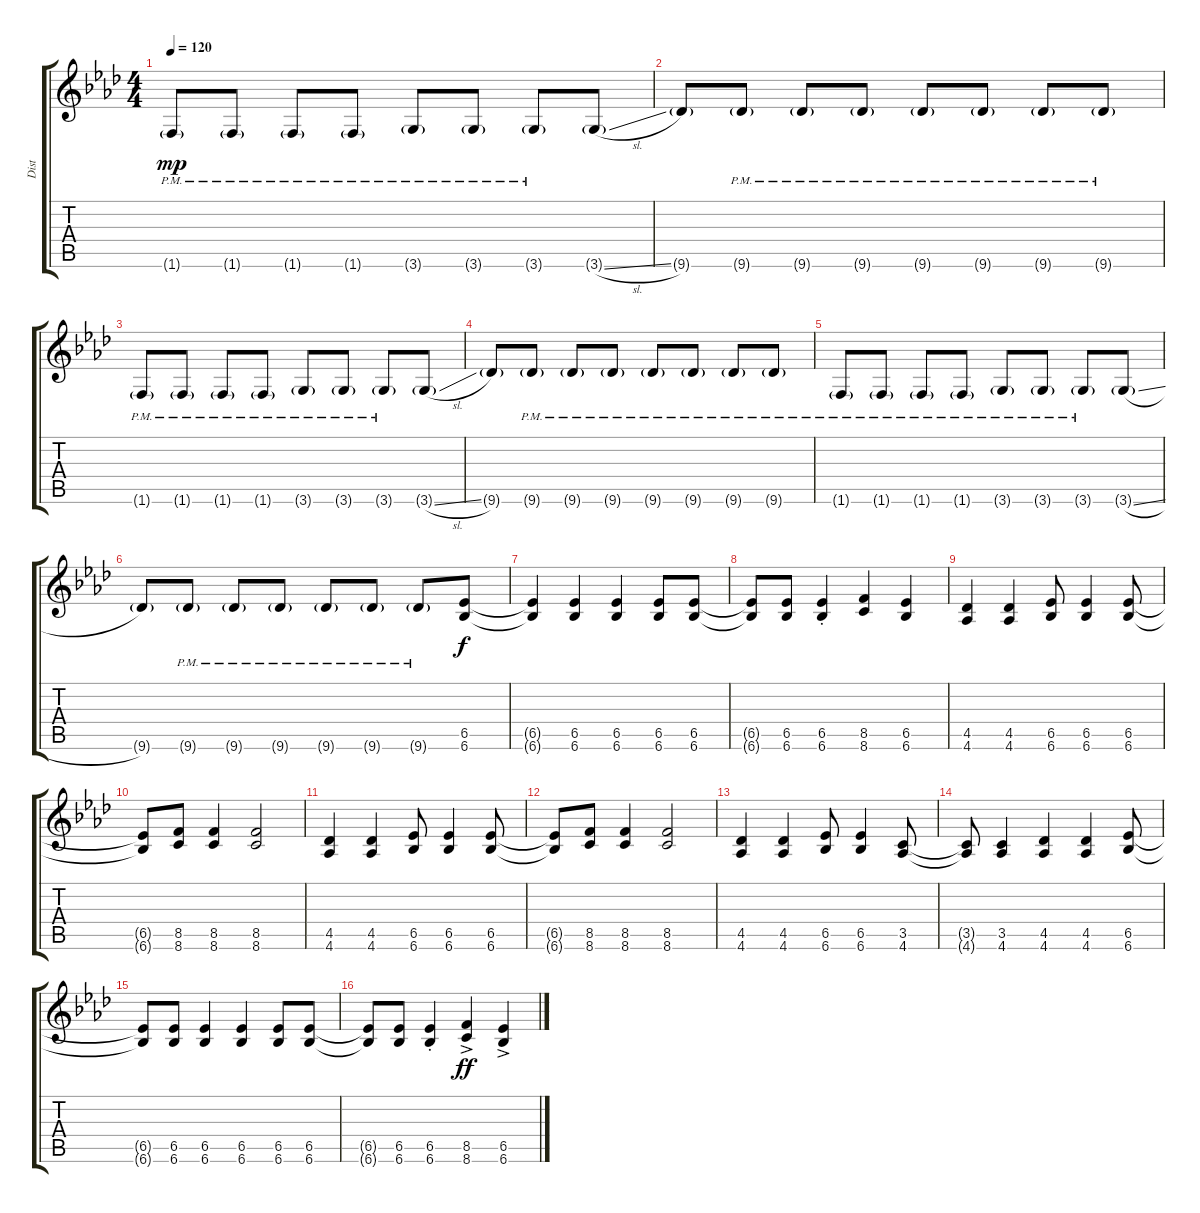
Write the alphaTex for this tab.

\track ("Dist" "Dist") {instrument distortionguitar}
\staff {score tabs}
\tuning (E4 B3 G3 D3 A2 E2) {hide}
\ts (4 4)
\tempo 120
\clef g2
\ks ab
1.6{g pm}.8{dy mp} 1.6{g pm}.8 1.6{g pm}.8 1.6{g pm}.8 3.6{g pm}.8 3.6{g pm}.8 3.6{g pm}.8 3.6{sl g}.8 |
9.6{g}.8 9.6{g pm}.8 9.6{g pm}.8 9.6{g pm}.8 9.6{g pm}.8 9.6{g pm}.8 9.6{g pm}.8 9.6{g pm}.8 |
1.6{g pm}.8 1.6{g pm}.8 1.6{g pm}.8 1.6{g pm}.8 3.6{g pm}.8 3.6{g pm}.8 3.6{g pm}.8 3.6{sl g}.8 |
9.6{g}.8 9.6{g pm}.8 9.6{g pm}.8 9.6{g pm}.8 9.6{g pm}.8 9.6{g pm}.8 9.6{g pm}.8 9.6{g pm}.8 |
1.6{g pm}.8 1.6{g pm}.8 1.6{g pm}.8 1.6{g pm}.8 3.6{g pm}.8 3.6{g pm}.8 3.6{g pm}.8 3.6{sl g}.8 |
9.6{g}.8 9.6{g pm}.8 9.6{g pm}.8 9.6{g pm}.8 9.6{g pm}.8 9.6{g pm}.8 9.6{g pm}.8 (6.5 6.6).8{dy f} |
(6.5{t} 6.6{t}).4 (6.5 6.6).4 (6.5 6.6).4 (6.5 6.6).8 (6.5 6.6).8 |
(6.5{t} 6.6{t}).8 (6.5 6.6).8 (6.5{st} 6.6{st}).4 (8.5 8.6).4 (6.5 6.6).4 |
(4.5 4.6).4 (4.5 4.6).4 (6.5 6.6).8 (6.5 6.6).4 (6.5 6.6).8 |
(6.5{t} 6.6{t}).8 (8.5 8.6).8 (8.5 8.6).4 (8.5 8.6).2 |
(4.5 4.6).4 (4.5 4.6).4 (6.5 6.6).8 (6.5 6.6).4 (6.5 6.6).8 |
(6.5{t} 6.6{t}).8 (8.5 8.6).8 (8.5 8.6).4 (8.5 8.6).2 |
(4.5 4.6).4 (4.5 4.6).4 (6.5 6.6).8 (6.5 6.6).4 (3.5 4.6).8 |
(3.5{t} 4.6{t}).8 (3.5 4.6).4 (4.5 4.6).4 (4.5 4.6).4 (6.5 6.6).8 |
(6.5{t} 6.6{t}).8 (6.5 6.6).8 (6.5 6.6).4 (6.5 6.6).4 (6.5 6.6).8 (6.5 6.6).8 |
(6.5{t} 6.6{t}).8 (6.5 6.6).8 (6.5{st} 6.6{st}).4 (8.5{ac} 8.6{ac}).4{dy ff} (6.5{ac} 6.6{ac}).4
